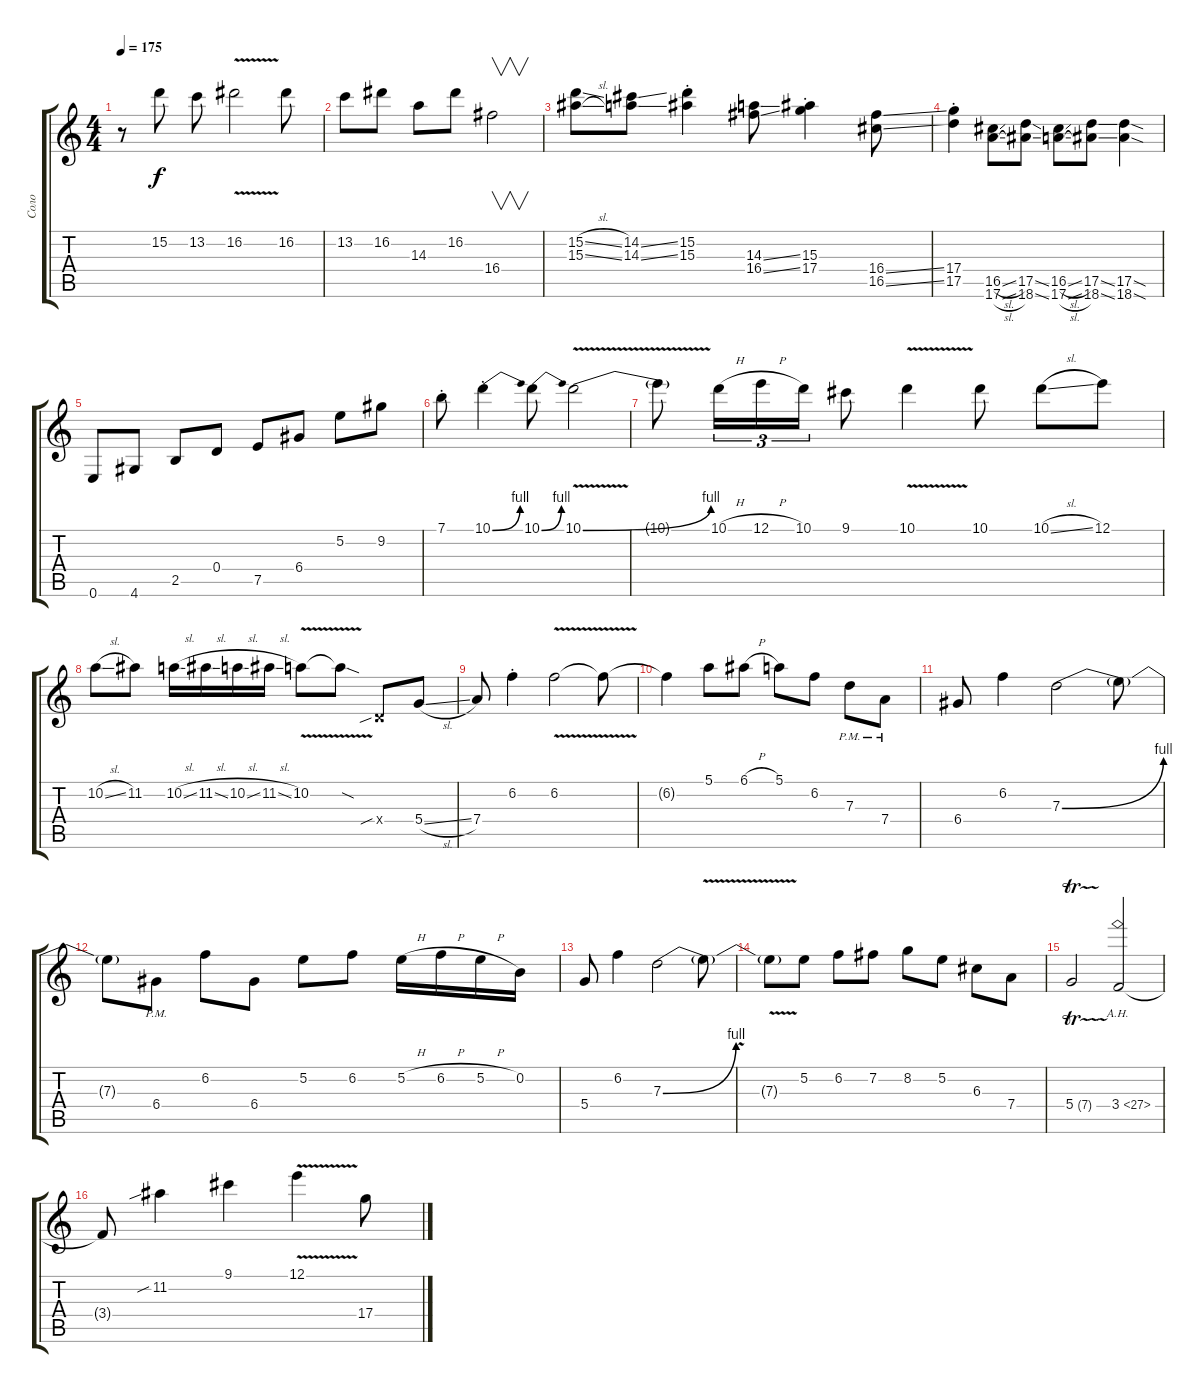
\track ("Соло" "Соло") {instrument distortionguitar}
\staff {score tabs}
\tuning (E4 B3 G3 D3 A2 E2) {hide}
\ts (4 4)
\tempo 175
\clef g2
\ks c
r.8{dy f} 15.2.8 13.2.8 16.2{v}.2 16.2.8 |
13.2.8 16.2.8 14.3.8 16.2.8 16.4.2{v} |
(15.2{sl} 15.3{sl}).8 (14.2{ss} 14.3{ss}).8 (15.2{st} 15.3{st}).4 (14.3{ss} 16.4{ss}).8 (15.3{st} 17.4{st}).4 (16.4{ss} 16.5{ss}).8 |
(17.4{st} 17.5{st}).4 (16.5{sl} 17.6{sl}).8 (17.5{ss} 18.6{ss}).8 (16.5{sl} 17.6{sl}).8 (17.5{ss} 18.6{ss}).8 (17.5{sod} 18.6{sod}).4 |
0.6.8 4.6.8 2.5.8 0.4.8 7.5.8 6.4.8 5.2.8 9.2.8 |
7.1{st}.8 10.1{be (bend 0 0 60 4) st}.4 10.1{be (bend 0 0 60 4)}.8 10.1{be (bend 0 0 60 4) v}.2 |
10.1{t}.8 10.1{h}.16{tu (3 2)} 12.1{h}.16{tu (3 2)} 10.1.16{tu (3 2)} 9.1.8 10.1{v}.4 10.1.8 10.1{sl}.8 12.1.8 |
10.2{sl}.8 11.2.8 10.2{sl}.16 11.2{sl}.16 10.2{sl}.16 11.2{sl}.16 10.2{v}.8 10.2{sod t}.8 0.4{sib x}.8 5.4{sl}.8 |
7.4.8 6.2{st}.4 6.2{v}.2 6.2{t}.8 |
6.2{t}.4 5.1.8 6.1{h}.8 5.1.8 6.2.8 7.3{pm}.8 7.4{pm}.8 |
6.4.8 6.2.4 7.3{be (bend 0 0 60 4)}.2 7.3{t}.8 |
7.3{t}.8 6.4{pm}.8 6.2.8 6.4.8 5.2.8 6.2.8 5.2{h}.16 6.2{h}.16 5.2{h}.16 0.2.16 |
5.4.8 6.2.4 7.3{be (bend 0 0 60 4)}.2 7.3{v t}.8 |
7.3{t}.8 5.2.8 6.2.8 7.2.8 8.2.8 5.2.8 6.3.8 7.4.8 |
5.4{tr (7 16)}.2 3.4{ah 24}.2 |
3.4{t}.8 11.2{sib}.4 9.1.4 12.1{v}.4 17.4{sl}.8
